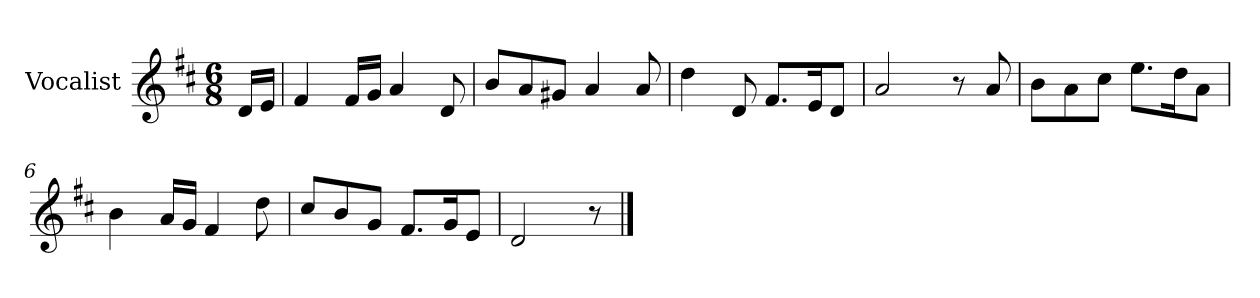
**kern
*part1
*staff1
*I"Vocalist
*k[f#c#]
*D:
*M6/8
=
16dLL
16eJJ
=1
4f#
16f#LL
16gJJ
4a
8d
=2
8bL
8a
8g#XJ
4a
8a
=3
4dd
8d
8.f#L
16eK
8dJ
=4
2a
8r
8a
=5
8bL
8a
8cc#J
8.eeL
16ddK
8aJ
=6
4b
16aLL
16gJJ
4f#
8dd
=7
8cc#L
8b
8gJ
8.f#L
16gK
8eJ
=8
2d
8r
==
*-
